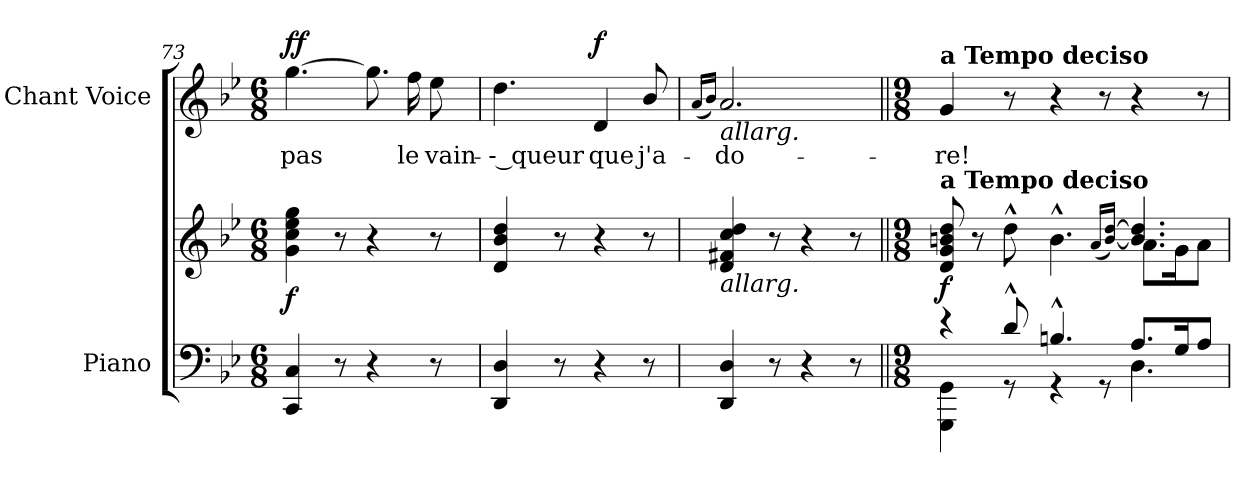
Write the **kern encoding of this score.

**kern	**kern	**dynam	**kern	**text	**dynam
*part2	*part2	*part2	*part1	*part1	*part1
*staff3	*staff2	*staff2/3	*staff1	*staff1	*staff1
*I"Piano	*	*	*I"Chant Voice	*	*
*I'Pno	*	*	*	*	*
*clefF4	*clefG2	*	*clefG2	*	*
*k[b-e-]	*k[b-e-]	*	*k[b-e-]	*	*
*M6/8	*M6/8	*	*M6/8	*	*
=73	=73	=73	=73	=73	=73
!	!	!LO:DY:b	!	!LO:LY:b	!LO:DY:a
4CC/ 4C/	4g\ 4cc\ 4ee-\ 4gg\	f	[4.gg\	pas	ff
8r	8r	.	.	.	.
4r	4r	.	8.gg\]	.	.
!	!	!	!	!LO:LY:b	!
.	.	.	16ff\	le	.
!	!	!	!	!LO:LY:b	!
8r	8r	.	8ee-\	vain-	.
!!LO:LB:g=z
=74	=74	=74	=74	=74	=74
!	!	!	!	!LO:LY:b	!
4DD/ 4D/	4d/ 4b-/ 4dd/	.	4.dd\	-- queur	.
8r	8r	.	.	.	.
!	!	!	!	!LO:LY:b	!LO:DY:a
4r	4r	.	4d/	que	f
!	!	!	!	!LO:LY:b	!
8r	8r	.	8b-/	j'a-	.
=75	=75	=75	=75	=75	=75
.	.	.	(16qa/LL	.	.
.	.	.	16qb-/JJ)	.	.
!	!	!	!LO:TX:b:i:t=allarg.	!	!
!	!LO:TX:b:i:t=allarg.	!	!	!	!
!	!	!	!	!LO:LY:b	!
4DD/ 4D/	4d/ 4f#X/ 4cc/ 4dd/	.	2.a/	-do-	.
8r	8r	.	.	.	.
4r	4r	.	.	.	.
8r	8r	.	.	.	.
=76||	=76||	=76||	=76||	=76||	=76||
*M9/8	*M9/8	*	*M9/8	*	*
*	*	*	*MM120	*	*
*^	*^	*	*	*	*
!	!	!	!	!	!LO:TX:a:B:t=a Tempo deciso	!	!
!	!	!LO:TX:a:B:t=a Tempo deciso	!	!	!	!	!
!	!	!	!	!LO:DY:b	!	!LO:LY:b	!
4r	4GGG\ 4GG\	8d/ 8g/ 8bn/ 8dd/	2.ryy	f	4g/	-re!	.
.	.	8r	.	.	.	.	.
8d^^/	8r	8dd^^\	.	.	8r	.	.
4.Bn^^/	4r	4.b^^\	.	.	4r	.	.
.	8r	.	.	.	8r	.	.
.	.	(16qa/LL	.	.	.	.	.
.	.	[<16qb/ [16qdd/JJ)	.	.	.	.	.
8.A/L	4.D\	4.b/] 4.dd/]	8.a\L	.	4r	.	.
16G/K	.	.	16g\K	.	.	.	.
8A/J	.	.	8a\J	.	8r	.	.
*v	*v	*	*	*	*	*	*
*	*v	*v	*	*	*	*
=	=	=	=	=	=
*-	*-	*-	*-	*-	*-
